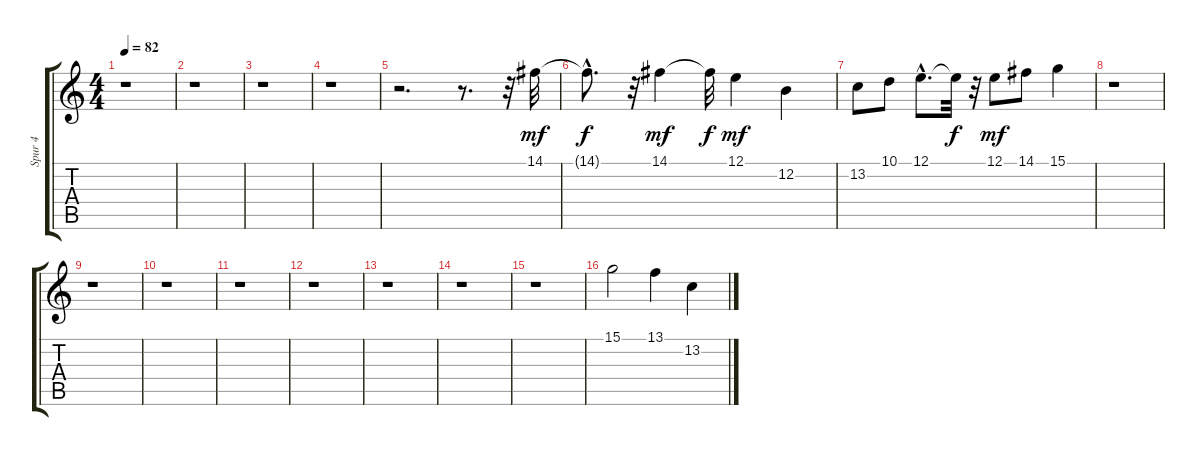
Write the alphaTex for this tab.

\track ("Spur 4" "Spur 4") {instrument electricpiano1}
\staff {score tabs}
\tuning (E4 B3 G3 D3 A2 E2) {hide}
\ts (4 4)
\tempo 82
\clef g2
\ks c
r.1{dy f} |
r.1 |
r.1 |
r.1 |
r.2{d} r.8{d} r.32 14.1.32{dy mf volume 9 instrument electricpiano1} |
14.1{hac t}.8{d dy f} r.32 14.1.4{dy mf} 14.1{t}.32{dy f} 12.1.4{dy mf} 12.2.4 |
13.2.8 10.1.8 12.1{hac}.8{d} 12.1{t}.32{dy f} r.32 12.1.8{dy mf} 14.1.8 15.1.4 |
r.1 |
r.1 |
r.1 |
r.1 |
r.1 |
r.1 |
r.1 |
r.1 |
15.1.2{volume 9 balance 8 instrument electricpiano1} 13.1.4 13.2.4
